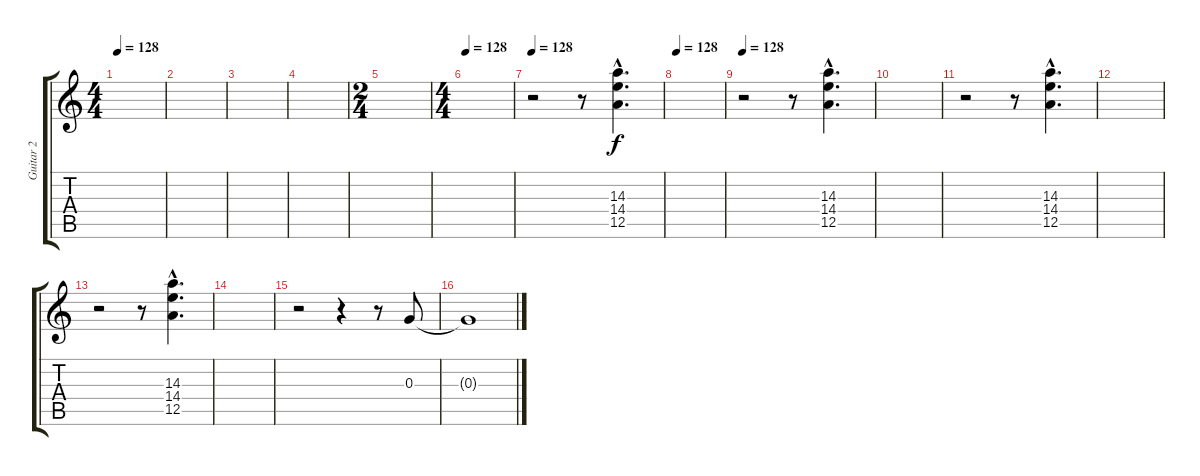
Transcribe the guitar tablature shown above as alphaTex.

\track ("Guitar 2" "Guitar 2") {instrument distortionguitar}
\staff {score tabs}
\tuning (E4 B3 G3 D3 A2 E2) {hide}
\ts (4 4)
\tempo 128
\clef g2
\ks c
|
|
|
|
\ts (2 4)
|
\ts (4 4)
\tempo 128
|
\tempo 128
r.2 r.8 (14.3{hac} 14.4{hac} 12.5{hac}).4{d} |
\tempo 128
|
\tempo 128
r.2 r.8 (14.3{hac} 14.4{hac} 12.5{hac}).4{d} |
|
r.2 r.8 (14.3{hac} 14.4{hac} 12.5{hac}).4{d} |
|
r.2 r.8 (14.3{hac} 14.4{hac} 12.5{hac}).4{d} |
|
r.2 r.4 r.8 0.3.8 |
0.3{t}.1
